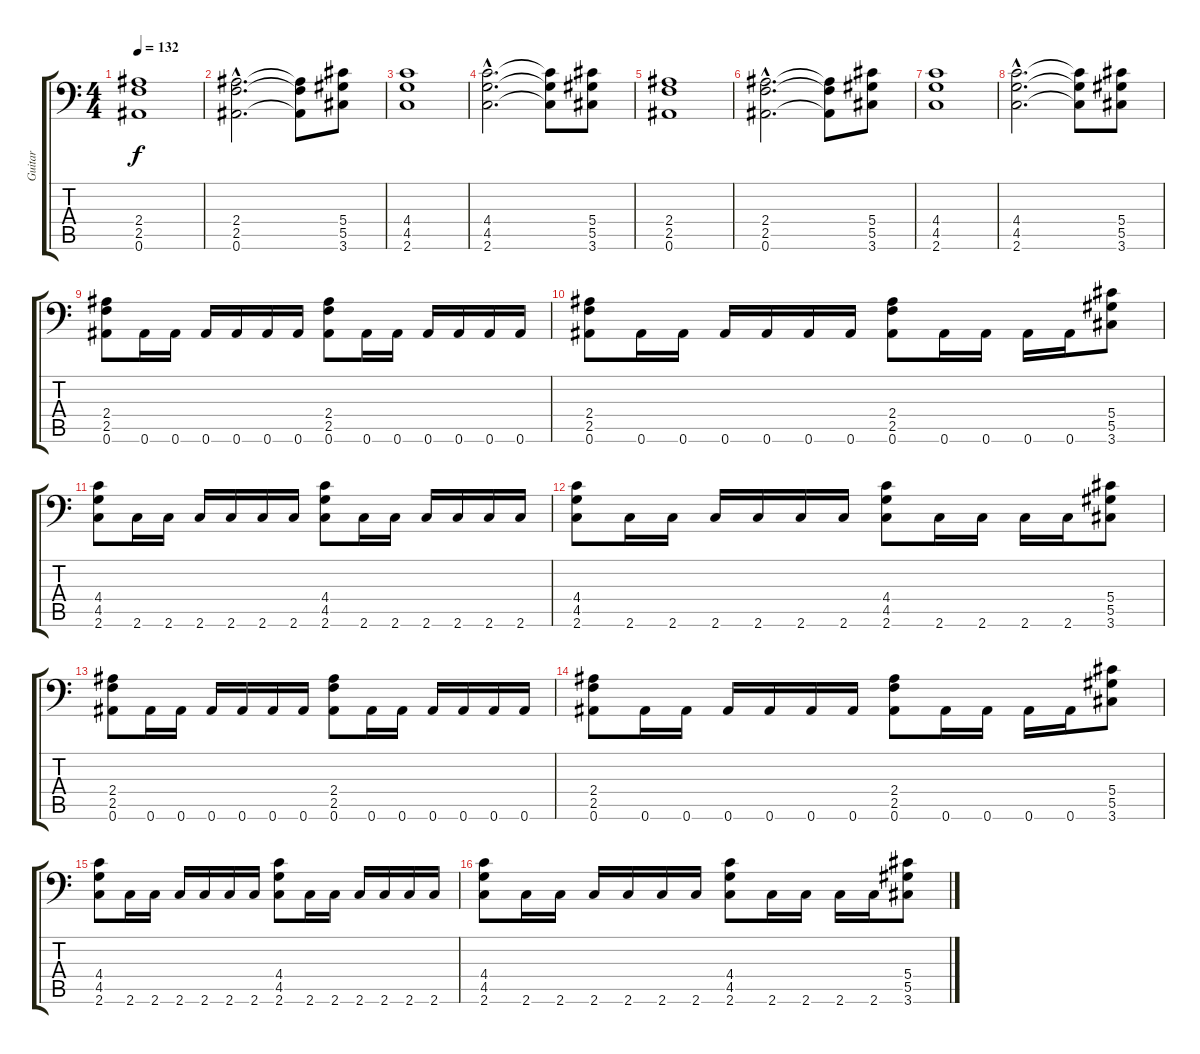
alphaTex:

\track ("Guitar" "Guitar") {instrument overdrivenguitar}
\staff {score tabs}
\tuning (Bb3 F3 Db3 Ab2 Eb2 Bb1) {hide}
\ts (4 4)
\tempo 132
\clef f4
\ks c
(2.4 2.5 0.6).1{dy f} |
(2.4{hac} 2.5{hac} 0.6{hac}).2{d} (2.4{t} 2.5{t} 0.6{t}).8 (5.4 5.5 3.6).8 |
(4.4 4.5 2.6).1 |
(4.4{hac} 4.5{hac} 2.6{hac}).2{d} (4.4{t} 4.5{t} 2.6{t}).8 (5.4 5.5 3.6).8 |
(2.4 2.5 0.6).1 |
(2.4{hac} 2.5{hac} 0.6{hac}).2{d} (2.4{t} 2.5{t} 0.6{t}).8 (5.4 5.5 3.6).8 |
(4.4 4.5 2.6).1 |
(4.4{hac} 4.5{hac} 2.6{hac}).2{d} (4.4{t} 4.5{t} 2.6{t}).8 (5.4 5.5 3.6).8 |
(2.4 2.5 0.6).8 0.6.16 0.6.16 0.6.16 0.6.16 0.6.16 0.6.16 (2.4 2.5 0.6).8 0.6.16 0.6.16 0.6.16 0.6.16 0.6.16 0.6.16 |
(2.4 2.5 0.6).8 0.6.16 0.6.16 0.6.16 0.6.16 0.6.16 0.6.16 (2.4 2.5 0.6).8 0.6.16 0.6.16 0.6.16 0.6.16 (5.4 5.5 3.6).8 |
(4.4 4.5 2.6).8 2.6.16 2.6.16 2.6.16 2.6.16 2.6.16 2.6.16 (4.4 4.5 2.6).8 2.6.16 2.6.16 2.6.16 2.6.16 2.6.16 2.6.16 |
(4.4 4.5 2.6).8 2.6.16 2.6.16 2.6.16 2.6.16 2.6.16 2.6.16 (4.4 4.5 2.6).8 2.6.16 2.6.16 2.6.16 2.6.16 (5.4 5.5 3.6).8 |
(2.4 2.5 0.6).8 0.6.16 0.6.16 0.6.16 0.6.16 0.6.16 0.6.16 (2.4 2.5 0.6).8 0.6.16 0.6.16 0.6.16 0.6.16 0.6.16 0.6.16 |
(2.4 2.5 0.6).8 0.6.16 0.6.16 0.6.16 0.6.16 0.6.16 0.6.16 (2.4 2.5 0.6).8 0.6.16 0.6.16 0.6.16 0.6.16 (5.4 5.5 3.6).8 |
(4.4 4.5 2.6).8 2.6.16 2.6.16 2.6.16 2.6.16 2.6.16 2.6.16 (4.4 4.5 2.6).8 2.6.16 2.6.16 2.6.16 2.6.16 2.6.16 2.6.16 |
(4.4 4.5 2.6).8 2.6.16 2.6.16 2.6.16 2.6.16 2.6.16 2.6.16 (4.4 4.5 2.6).8 2.6.16 2.6.16 2.6.16 2.6.16 (5.4 5.5 3.6).8
